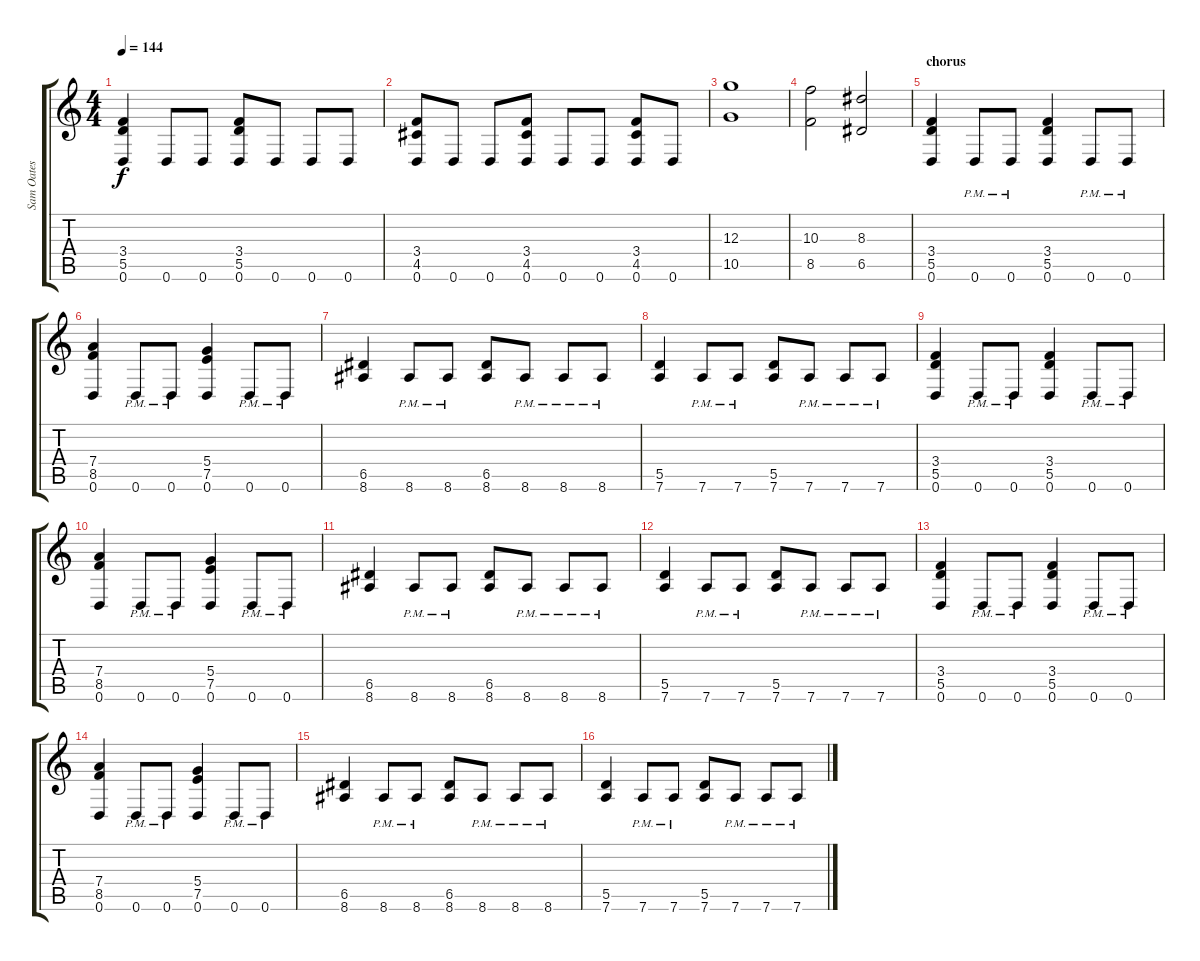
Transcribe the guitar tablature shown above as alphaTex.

\track ("Sam Oates (lead Guitar)" "Sam Oates ") {instrument electricguitarclean}
\staff {score tabs}
\tuning (E4 B3 G3 D3 A2 D2) {hide}
\ts (4 4)
\tempo 144
\clef g2
\ks c
(3.4 5.5 0.6).4{dy f} 0.6.8 0.6.8 (3.4 5.5 0.6).8 0.6.8 0.6.8 0.6.8 |
(3.4 4.5 0.6).8 0.6.8 0.6.8 (3.4 4.5 0.6).8 0.6.8 0.6.8 (3.4 4.5 0.6).8 0.6.8 |
(12.3 10.5).1 |
(10.3 8.5).2 (8.3 6.5).2 |
\section ("" "chorus")
(3.4 5.5 0.6).4 0.6{pm}.8 0.6{pm}.8 (3.4 5.5 0.6).4 0.6{pm}.8 0.6{pm}.8 |
(7.4 8.5 0.6).4 0.6{pm}.8 0.6{pm}.8 (5.4 7.5 0.6).4 0.6{pm}.8 0.6{pm}.8 |
(6.5 8.6).4 8.6{pm}.8 8.6{pm}.8 (6.5 8.6).8 8.6{pm}.8 8.6{pm}.8 8.6{pm}.8 |
(5.5 7.6).4 7.6{pm}.8 7.6{pm}.8 (5.5 7.6).8 7.6{pm}.8 7.6{pm}.8 7.6{pm}.8 |
(3.4 5.5 0.6).4 0.6{pm}.8 0.6{pm}.8 (3.4 5.5 0.6).4 0.6{pm}.8 0.6{pm}.8 |
(7.4 8.5 0.6).4 0.6{pm}.8 0.6{pm}.8 (5.4 7.5 0.6).4 0.6{pm}.8 0.6{pm}.8 |
(6.5 8.6).4 8.6{pm}.8 8.6{pm}.8 (6.5 8.6).8 8.6{pm}.8 8.6{pm}.8 8.6{pm}.8 |
(5.5 7.6).4 7.6{pm}.8 7.6{pm}.8 (5.5 7.6).8 7.6{pm}.8 7.6{pm}.8 7.6{pm}.8 |
(3.4 5.5 0.6).4 0.6{pm}.8 0.6{pm}.8 (3.4 5.5 0.6).4 0.6{pm}.8 0.6{pm}.8 |
(7.4 8.5 0.6).4 0.6{pm}.8 0.6{pm}.8 (5.4 7.5 0.6).4 0.6{pm}.8 0.6{pm}.8 |
(6.5 8.6).4 8.6{pm}.8 8.6{pm}.8 (6.5 8.6).8 8.6{pm}.8 8.6{pm}.8 8.6{pm}.8 |
(5.5 7.6).4 7.6{pm}.8 7.6{pm}.8 (5.5 7.6).8 7.6{pm}.8 7.6{pm}.8 7.6{pm}.8
